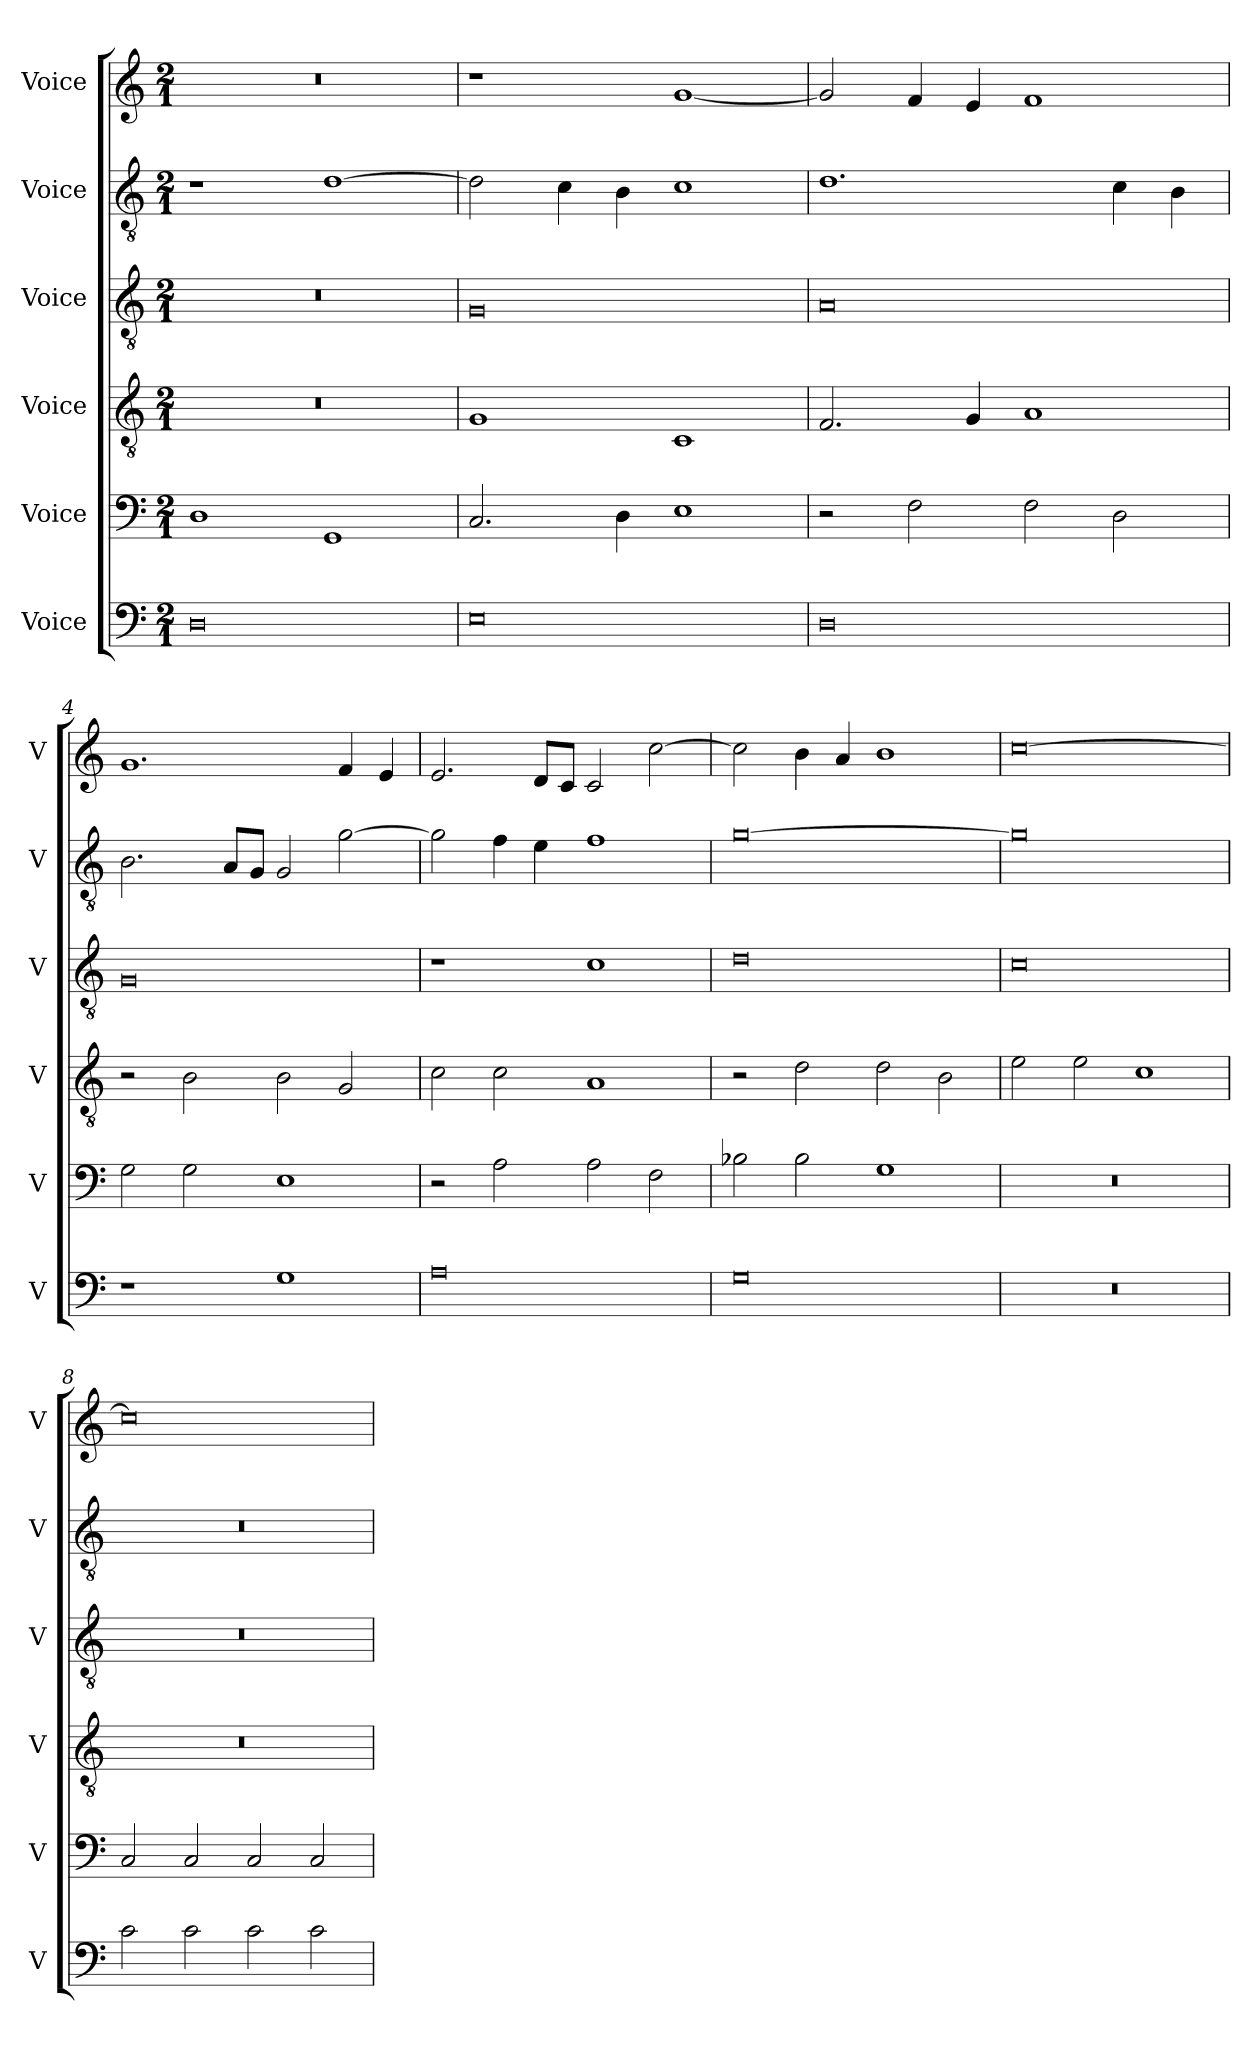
**kern	**kern	**kern	**kern	**kern	**kern
*part6	*part5	*part4	*part3	*part2	*part1
*staff6	*staff5	*staff4	*staff3	*staff2	*staff1
*I"Voice	*I"Voice	*I"Voice	*I"Voice	*I"Voice	*I"Voice
*I'V	*I'V	*I'V	*I'V	*I'V	*I'V
*clefF4	*clefF4	*clefGv2	*clefGv2	*clefGv2	*clefG2
*k[]	*k[]	*k[]	*k[]	*k[]	*k[]
*M2/1	*M2/1	*M2/1	*M2/1	*M2/1	*M2/1
=1	=1	=1	=1	=1	=1
0D	1D	0r	0r	1r	0r
.	1GG	.	.	[1d	.
=2	=2	=2	=2	=2	=2
0E	2.C/	1G	0G	2d\]	1r
.	.	.	.	4c\	.
.	4D\	.	.	4B\	.
.	1E	1C	.	1c	[1g
=3	=3	=3	=3	=3	=3
0D	2r	2.F/	0A	1.d	2g/]
.	2F\	.	.	.	4f/
.	.	4G/	.	.	4e/
.	2F\	1A	.	.	1f
.	2D\	.	.	4c\	.
.	.	.	.	4B\	.
!!LO:LB:g=z
=4	=4	=4	=4	=4	=4
1r	2G\	2r	0G	2.B\	1.g
.	2G\	2B\	.	.	.
.	.	.	.	8A/L	.
.	.	.	.	8G/J	.
1G	1E	2B\	.	2G/	.
.	.	2G/	.	[2g\	4f/
.	.	.	.	.	4e/
=5	=5	=5	=5	=5	=5
0A	2r	2c\	1r	2g\]	2.e/
.	2A\	2c\	.	4f\	.
.	.	.	.	4e\	8d/L
.	.	.	.	.	8c/J
.	2A\	1A	1c	1f	2c/
.	2F\	.	.	.	[2cc\
=6	=6	=6	=6	=6	=6
0G	2B-X\	2r	0d	[0g	2cc\]
.	2B-\	2d\	.	.	4b\
.	.	.	.	.	4a/
.	1G	2d\	.	.	1b
.	.	2B\	.	.	.
!!LO:PB:g=z
=7	=7	=7	=7	=7	=7
0r	0r	2e\	0c	0g]	[0cc
.	.	2e\	.	.	.
.	.	1c	.	.	.
=8	=8	=8	=8	=8	=8
2c\	2C/	0r	0r	0r	0cc]
2c\	2C/	.	.	.	.
2c\	2C/	.	.	.	.
2c\	2C/	.	.	.	.
=	=	=	=	=	=
*-	*-	*-	*-	*-	*-
